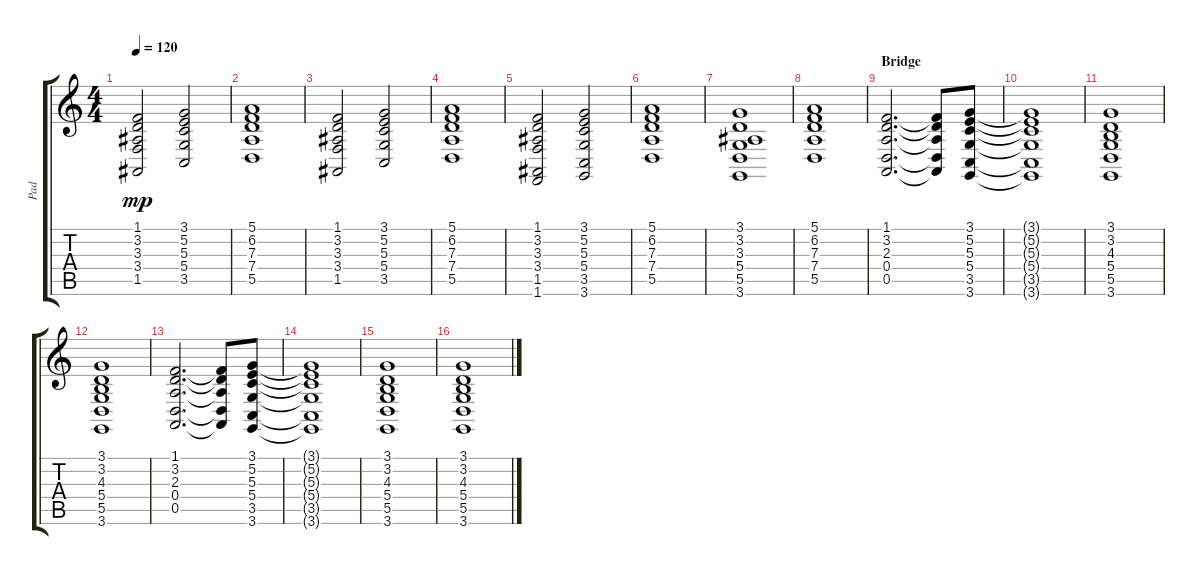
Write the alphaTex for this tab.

\track ("Pad" "Pad") {instrument pad2warm}
\staff {score tabs}
\tuning (E4 B3 G3 D3 A2 E2) {hide}
\ts (4 4)
\tempo 120
\clef g2
\ks c
(1.1 3.2 3.3 3.4 1.5).2{dy mp} (3.1 5.2 5.3 5.4 3.5).2 |
(5.1 6.2 7.3 7.4 5.5).1 |
(1.1 3.2 3.3 3.4 1.5).2 (3.1 5.2 5.3 5.4 3.5).2 |
(5.1 6.2 7.3 7.4 5.5).1 |
(1.1 3.2 3.3 3.4 1.5 1.6).2 (3.1 5.2 5.3 5.4 3.5 3.6).2 |
(5.1 6.2 7.3 7.4 5.5).1 |
(3.1 3.2 3.3 5.4 5.5 3.6).1 |
(5.1 6.2 7.3 7.4 5.5).1 |
\section ("" "Bridge")
(1.1 3.2 2.3 0.4 0.5).2{d} (1.1{t} 3.2{t} 2.3{t} 0.4{t} 0.5{t}).8 (3.1 5.2 5.3 5.4 3.5 3.6).8 |
(3.1{t} 5.2{t} 5.3{t} 5.4{t} 3.5{t} 3.6{t}).1 |
(3.1 3.2 4.3 5.4 5.5 3.6).1 |
(3.1 3.2 4.3 5.4 5.5 3.6).1 |
(1.1 3.2 2.3 0.4 0.5).2{d} (1.1{t} 3.2{t} 2.3{t} 0.4{t} 0.5{t}).8 (3.1 5.2 5.3 5.4 3.5 3.6).8 |
(3.1{t} 5.2{t} 5.3{t} 5.4{t} 3.5{t} 3.6{t}).1 |
(3.1 3.2 4.3 5.4 5.5 3.6).1 |
(3.1 3.2 4.3 5.4 5.5 3.6).1
